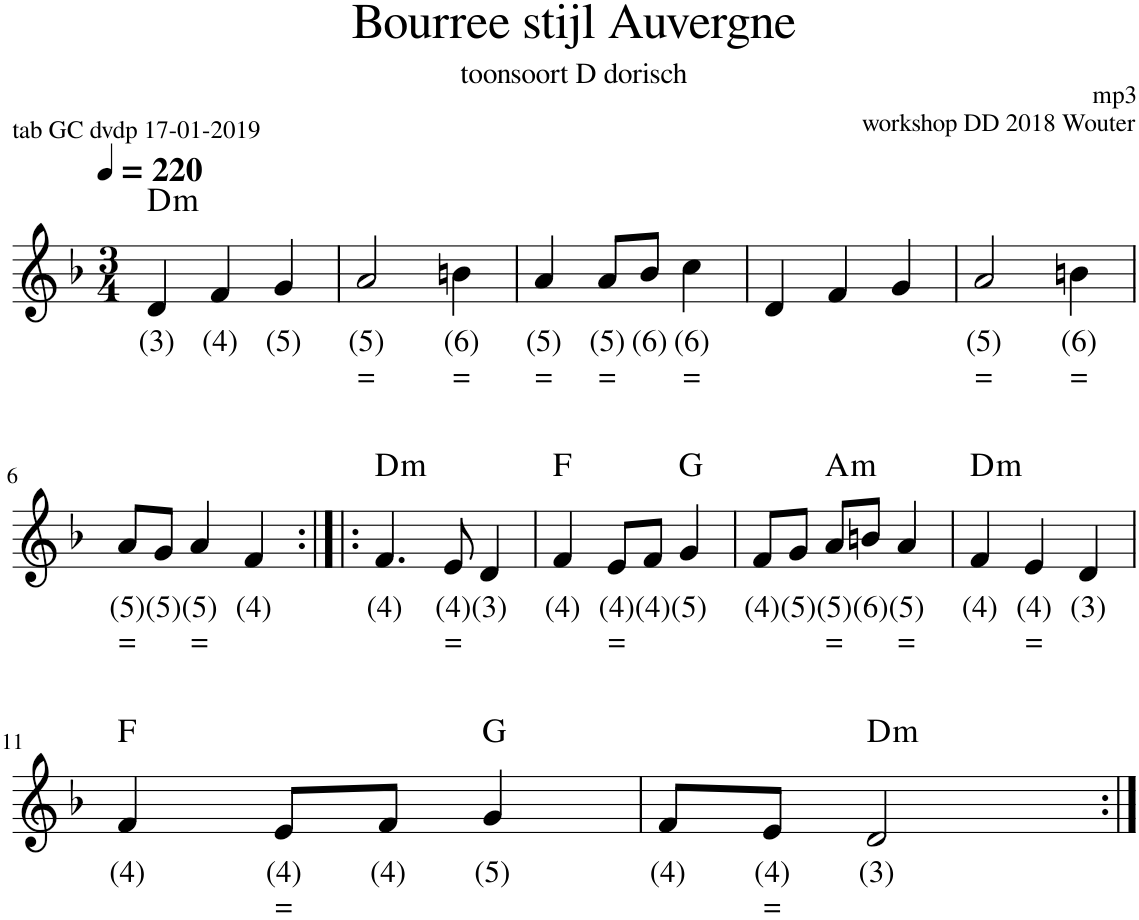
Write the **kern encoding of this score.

**kern	**text	**text	**harte
*part1	*part1	*part1	*part1
*staff1	*staff1	*staff1	*
*I"Stem	*	*	*
*I'Stm.	*	*	*
*clefG2	*	*	*
*k[b-]	*	*	*
*M3/4	*	*	*
*MM220	*	*	*
=1	=1	=1	=1
!	!LO:LY:b	!	!LO:H:kt=m
4d/	(3)	.	D:min
!	!LO:LY:b	!	!
4f/	(4)	.	.
!	!LO:LY:b	!	!
4g/	(5)	.	.
=2	=2	=2	=2
!	!LO:LY:b	!LO:LY:b	!
2a/	(5)	=	.
!	!LO:LY:b	!LO:LY:b	!
4bn\	(6)	=	.
=3	=3	=3	=3
!	!LO:LY:b	!LO:LY:b	!
4a/	(5)	=	.
!	!LO:LY:b	!LO:LY:b	!
8a/L	(5)	=	.
!	!LO:LY:b	!	!
8b-/J	(6)	.	.
!	!LO:LY:b	!LO:LY:b	!
4cc\	(6)	=	.
=4	=4	=4	=4
4d/	.	.	.
4f/	.	.	.
4g/	.	.	.
=5	=5	=5	=5
!	!LO:LY:b	!LO:LY:b	!
2a/	(5)	=	.
!	!LO:LY:b	!LO:LY:b	!
4bn\	(6)	=	.
!!LO:LB:g=z
=6	=6	=6	=6
!	!LO:LY:b	!LO:LY:b	!
8a/L	(5)	=	.
!	!LO:LY:b	!	!
8g/J	(5)	.	.
!	!LO:LY:b	!LO:LY:b	!
4a/	(5)	=	.
!	!LO:LY:b	!	!
4f/	(4)	.	.
=7:|!|:	=7:|!|:	=7:|!|:	=7:|!|:
!	!LO:LY:b	!	!LO:H:kt=m
4.f/	(4)	.	D:min
!	!LO:LY:b	!LO:LY:b	!
8e/	(4)	=	.
!	!LO:LY:b	!	!
4d/	(3)	.	.
=8	=8	=8	=8
!	!LO:LY:b	!	!
4f/	(4)	.	F:maj
!	!LO:LY:b	!LO:LY:b	!
8e/L	(4)	=	.
!	!LO:LY:b	!	!
8f/J	(4)	.	.
!	!LO:LY:b	!	!
4g/	(5)	.	G:maj
=9	=9	=9	=9
!	!LO:LY:b	!	!
8f/L	(4)	.	.
!	!LO:LY:b	!	!
8g/J	(5)	.	.
!	!LO:LY:b	!LO:LY:b	!LO:H:kt=m
8a/L	(5)	=	A:min
!	!LO:LY:b	!	!
8bn/J	(6)	.	.
!	!LO:LY:b	!LO:LY:b	!
4a/	(5)	=	.
=10	=10	=10	=10
!	!LO:LY:b	!	!LO:H:kt=m
4f/	(4)	.	D:min
!	!LO:LY:b	!LO:LY:b	!
4e/	(4)	=	.
!	!LO:LY:b	!	!
4d/	(3)	.	.
!!LO:LB:g=z
=11	=11	=11	=11
!	!LO:LY:b	!	!
4f/	(4)	.	F:maj
!	!LO:LY:b	!LO:LY:b	!
8e/L	(4)	=	.
!	!LO:LY:b	!	!
8f/J	(4)	.	.
!	!LO:LY:b	!	!
4g/	(5)	.	G:maj
=12	=12	=12	=12
!	!LO:LY:b	!	!
8f/L	(4)	.	.
!	!LO:LY:b	!LO:LY:b	!
8e/J	(4)	=	.
!	!LO:LY:b	!	!LO:H:kt=m
2d/	(3)	.	D:min
=:|!	=:|!	=:|!	=:|!
*-	*-	*-	*-
